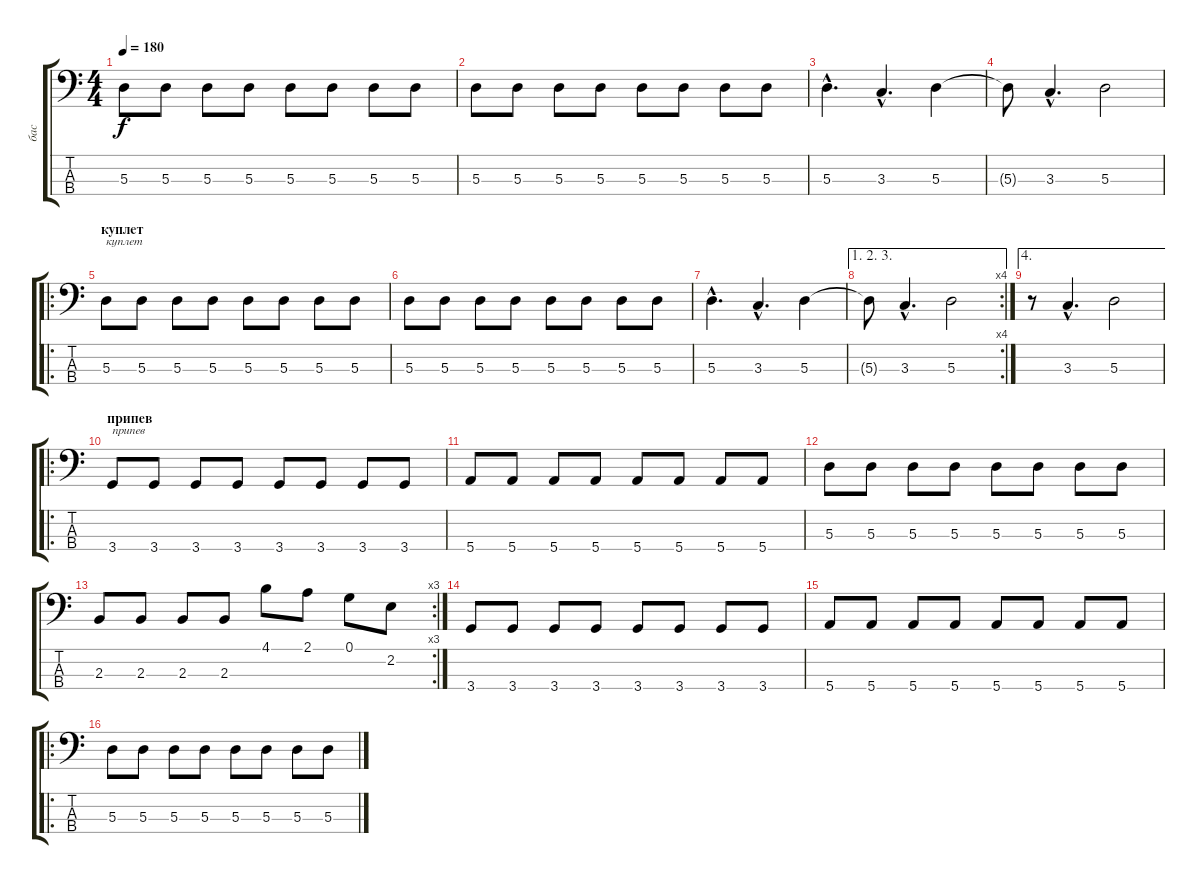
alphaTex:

\track ("бас" "бас") {instrument electricbasspick}
\staff {score tabs}
\tuning (G2 D2 A1 E1) {hide}
\ts (4 4)
\tempo 180
\clef f4
\ks c
5.3.8{dy f} 5.3.8 5.3.8 5.3.8 5.3.8 5.3.8 5.3.8 5.3.8 |
5.3.8 5.3.8 5.3.8 5.3.8 5.3.8 5.3.8 5.3.8 5.3.8 |
5.3{hac}.4{d} 3.3{hac}.4{d} 5.3.4 |
5.3{t}.8 3.3{hac}.4{d} 5.3.2 |
\ro
\section ("" "куплет")
5.3.8{txt "куплет"} 5.3.8 5.3.8 5.3.8 5.3.8 5.3.8 5.3.8 5.3.8 |
5.3.8 5.3.8 5.3.8 5.3.8 5.3.8 5.3.8 5.3.8 5.3.8 |
5.3{hac}.4{d} 3.3{hac}.4{d} 5.3.4 |
\ae (1 2 3)
\rc 4
5.3{t}.8 3.3{hac}.4{d} 5.3.2 |
\ae 4
r.8 3.3{hac}.4{d} 5.3.2 |
\ro
\section ("" "припев")
3.4.8{txt "припев"} 3.4.8 3.4.8 3.4.8 3.4.8 3.4.8 3.4.8 3.4.8 |
5.4.8 5.4.8 5.4.8 5.4.8 5.4.8 5.4.8 5.4.8 5.4.8 |
5.3.8 5.3.8 5.3.8 5.3.8 5.3.8 5.3.8 5.3.8 5.3.8 |
\rc 3
2.3.8 2.3.8 2.3.8 2.3.8 4.1.8 2.1.8 0.1.8 2.2.8 |
3.4.8 3.4.8 3.4.8 3.4.8 3.4.8 3.4.8 3.4.8 3.4.8 |
5.4.8 5.4.8 5.4.8 5.4.8 5.4.8 5.4.8 5.4.8 5.4.8 |
\ro
5.3.8 5.3.8 5.3.8 5.3.8 5.3.8 5.3.8 5.3.8 5.3.8
